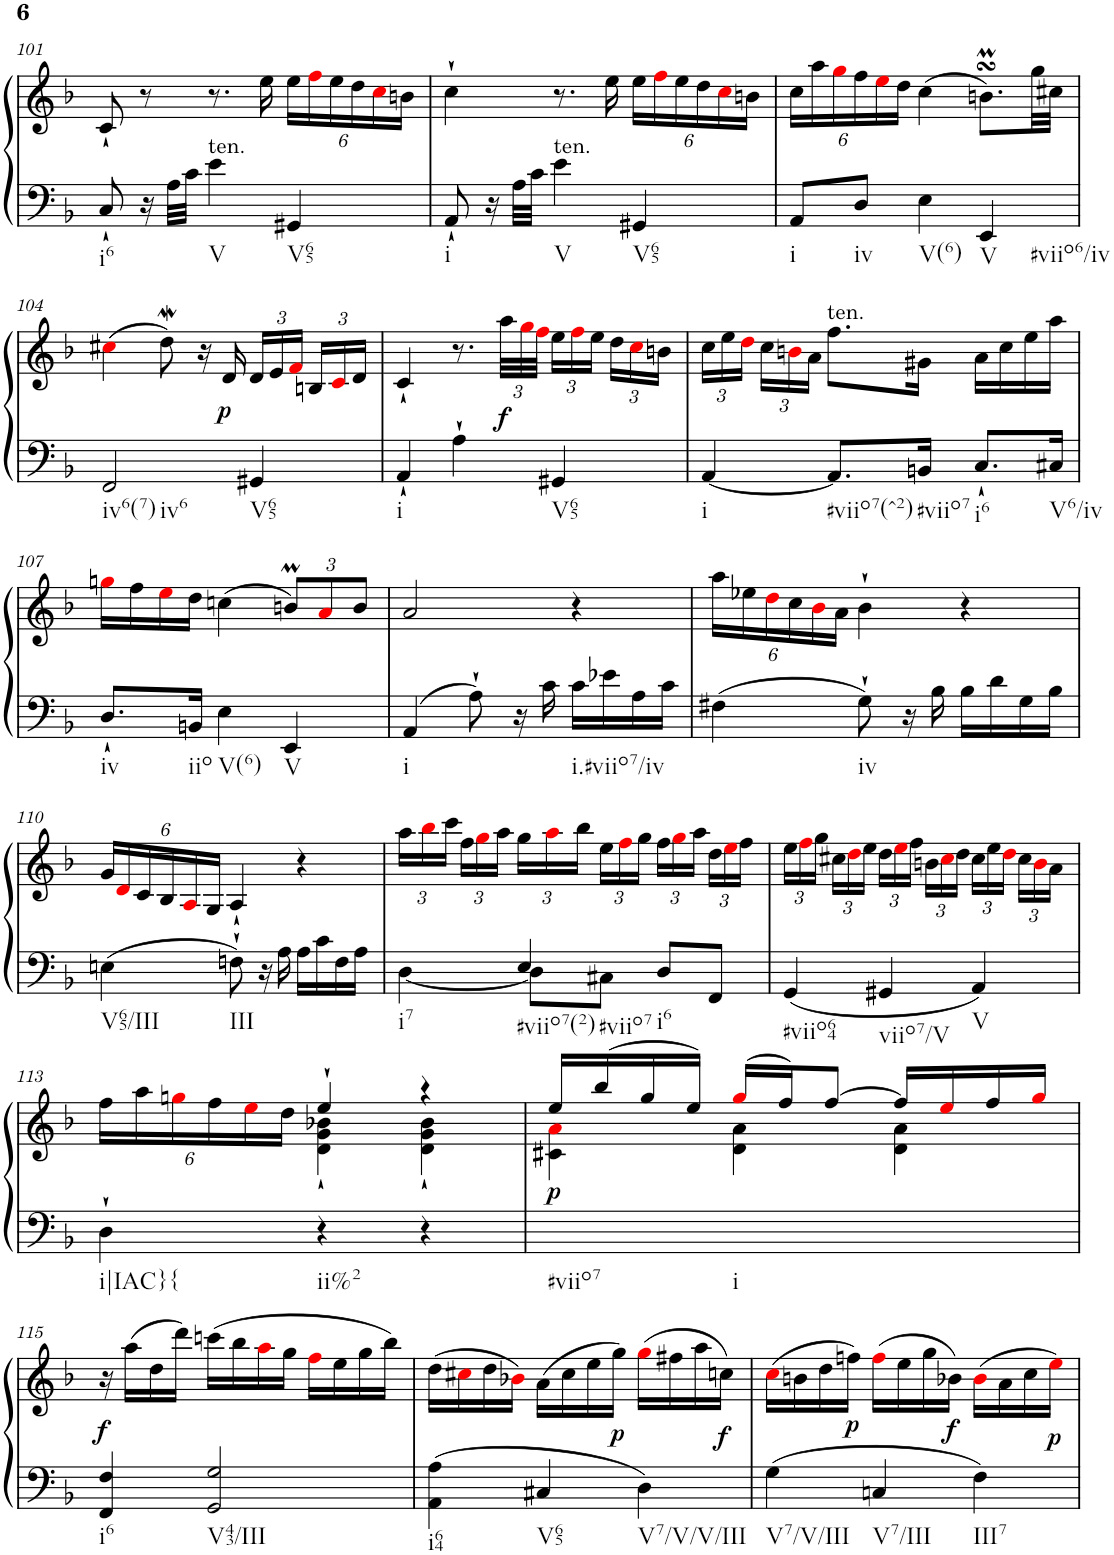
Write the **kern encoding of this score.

**kern	**kern	**dynam
*part1	*part1	*part1
*staff2	*staff1	*staff1/2
*I"Harpsichord	*	*
*I'Hch.	*	*
!!LO:PB:g=z
*clefF4	*clefG2	*
*k[b-]	*k[b-]	*
*M3/4	*M3/4	*
=101	=101	=101
8C`/	8c`/	.
16r	8r	.
32A\LLL	.	.
32c\JJJ	.	.
!LO:TX:a:t=ten.	!	!
4e\	8.r	.
.	16ee\	.
*	*Xbrackettup	*
4GG#X/	24ee\LL	.
.	24ffi\	.
.	24ee\	.
.	24dd\	.
.	24cci\	.
.	24bn\JJ	.
=102	=102	=102
8AA`/	4cc`\	.
16r	.	.
32A\LLL	.	.
32c\JJJ	.	.
!LO:TX:a:t=ten.	!	!
4e\	8.r	.
.	16ee\	.
4GG#X/	24ee\LL	.
.	24ffi\	.
.	24ee\	.
.	24dd\	.
.	24cci\	.
.	24bn\JJ	.
=103	=103	=103
8AA/L	24cc\LL	.
.	24aa\	.
.	24ggi\	.
8D/J	24ff\	.
.	24eei\	.
.	24dd\JJ	.
4E\	(>4cc\	.
4EE/	8.bnsSsSm\L)	.
.	32gg\LL	.
.	32cc#X\JJJ	.
!!LO:LB:g=z
=104	=104	=104
2FF/	(>4cc#Xi\	.
.	8ddW\)	.
.	16r	.
!	!	!LO:DY:b
.	16d/	p
4GG#X/	24d/LL	.
.	24e/	.
.	24fi/JJ	.
.	24Bn/LL	.
.	24ci/	.
.	24d/JJ	.
=105	=105	=105
4AA`/	4c`/	.
4A`\	8.r	.
!	!	!LO:DY:b
.	48aa\LLL	f
.	48ggi\	.
.	48ffi\JJJ	.
4GG#X/	24ee\LL	.
.	24ffi\	.
.	24ee\JJ	.
.	24dd\LL	.
.	24cci\	.
.	24bn\JJ	.
=106	=106	=106
[4AA/	24cc\LL	.
.	24ee\	.
.	24ddi\JJ	.
.	24cc\LL	.
.	24bni\	.
.	24a\JJ	.
!	!LO:TX:a:t=ten.	!
8.AA/L]	8.ff\L	.
16BBn/Jk	16g#X\Jk	.
8.C`/L	16a\LL	.
.	16cc\	.
.	16ee\	.
16C#X/Jk	16aa\JJ	.
!!LO:LB:g=z
=107	=107	=107
8.D`/L	16ggni\LL	.
.	16ff\	.
.	16eei\	.
16BBn/Jk	16dd\JJ	.
4E\	(>4ccn\	.
4EE/	12bnm/L)	.
.	12ai/	.
.	12b/J	.
=108	=108	=108
4AA/	2a/	.
8A`\	.	.
16r	.	.
16c\	.	.
16c\LL	4r	.
16e-X\	.	.
16A\	.	.
16c\JJ	.	.
=109	=109	=109
4F#X\	24aa\LL	.
.	24ee-X\	.
.	24ddi\	.
.	24cc\	.
.	24b-i\	.
.	24a\JJ	.
8G`\	4b-`\	.
16r	.	.
16B-\	.	.
16B-\LL	4r	.
16d\	.	.
16G\	.	.
16B-\JJ	.	.
!!LO:LB:g=z
=110	=110	=110
4En\	24g/LL	.
.	24di/	.
.	24c/	.
.	24B-/	.
.	24Ai/	.
.	24G/JJ	.
8Fn`\	4A`/	.
16r	.	.
16A\	.	.
16A\LL	4r	.
16c\	.	.
16F\	.	.
16A\JJ	.	.
=111	=111	=111
*^	*	*
[4D\	4ryy	24aa\LL	.
.	.	24bb-i\	.
.	.	24ccc\JJ	.
.	.	24ff\LL	.
.	.	24ggi\	.
.	.	24aa\JJ	.
8D\L]	4E/	24gg\LL	.
.	.	24aai\	.
.	.	24bb-\JJ	.
8C#X\J	.	24ee\LL	.
.	.	24ffi\	.
.	.	24gg\JJ	.
8D/L	4ryy	24ff\LL	.
.	.	24ggi\	.
.	.	24aa\JJ	.
8FF/J	.	24dd\LL	.
.	.	24eei\	.
.	.	24ff\JJ	.
*v	*v	*	*
=112	=112	=112
4GG/	24ee\LL	.
.	24ffi\	.
.	24gg\JJ	.
.	24cc#X\LL	.
.	24ddi\	.
.	24ee\JJ	.
4GG#X/	24dd\LL	.
.	24eei\	.
.	24ff\JJ	.
.	24bn\LL	.
.	24cc#i\	.
.	24dd\JJ	.
4AA/	24cc#\LL	.
.	24ee\	.
.	24ddi\JJ	.
.	24cc#\LL	.
.	24bi\	.
.	24a\JJ	.
!!LO:LB:g=z
=113	=113	=113
*	*^	*
4D`\	24ff\LL	4ryy	.
.	24aa\	.	.
.	24ggni\	.	.
.	24ff\	.	.
.	24eei\	.	.
.	24dd\JJ	.	.
4r	4ee`/	4d\` 4g\` 4b-X\`	.
4r	4r	4d\` 4g\` 4b-\`	.
=114	=114	=114	=114
!	!	!	!LO:DY:b
2.ryy	16ee/LL	4c#X\ 4ai\	p
.	(>16bb-/	.	.
.	16gg/	.	.
.	16ee/JJ)	.	.
.	(>16ggi/LL	4d\ 4a\	.
.	16ff/J)	.	.
.	[8ff/J	.	.
.	16ff/LL]	4d\ 4a\	.
.	16eei/	.	.
.	16ff/	.	.
.	16ggi/JJ	.	.
*	*v	*v	*
!!LO:LB:g=z
=115	=115	=115
!	!	!LO:DY:b
4FF/ 4F/	16r	f
.	(>16aa\LL	.
.	16dd\	.
.	16ddd\JJ)	.
2GG/ 2G/	(>16cccn\LL	.
.	16bb-\	.
.	16aai\	.
.	16gg\JJ	.
.	16ffi\LL	.
.	16ee\	.
.	16gg\	.
.	16bb-\JJ)	.
=116	=116	=116
4AA\ 4A\	(>16dd\LL	.
.	16cc#Xi\	.
.	16dd\	.
.	16b-Xi\JJ)	.
4C#X/	(>16a\LL	.
.	16cc#\	.
.	16ee\	.
!	!	!LO:DY:b
.	16gg\JJ)	p
4D\	(>16ggi\LL	.
.	16ff#X\	.
.	16aa\	.
!	!	!LO:DY:b
.	16ccn\JJ)	f
=117	=117	=117
4G\	(>16cci\LL	.
.	16bn\	.
.	16dd\	.
!	!	!LO:DY:b
.	16ffn\JJ)	p
4Cn/	(>16ffi\LL	.
.	16ee\	.
.	16gg\	.
!	!	!LO:DY:b
.	16b-X\JJ)	f
4F\	(>16b-i\LL	.
.	16a\	.
.	16cc\	.
!	!	!LO:DY:b
.	16eei\JJ)	p
=	=	=
*-	*-	*-
